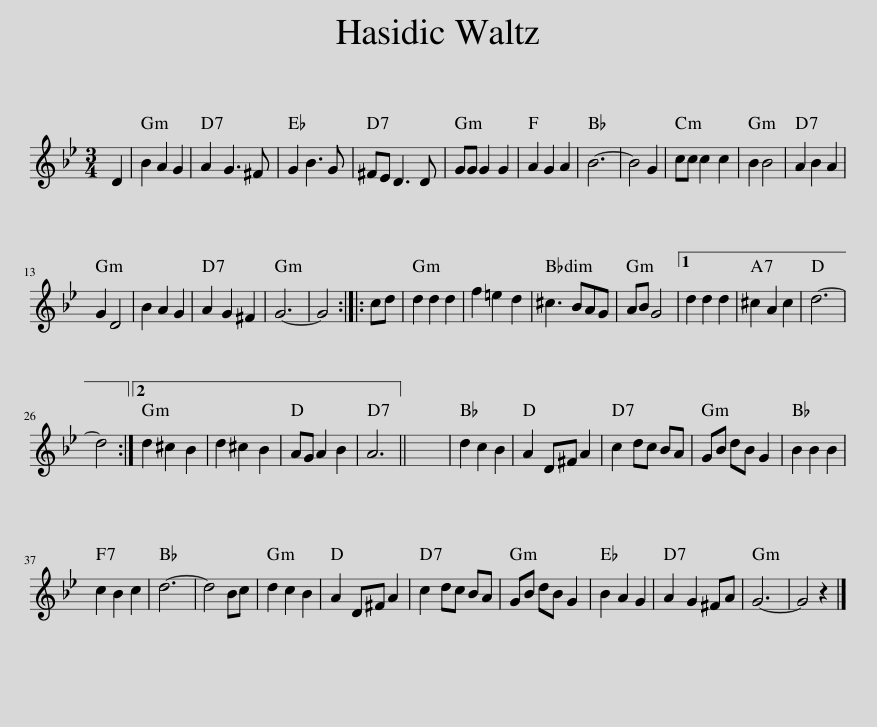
X:1
L:1/8
M:3/4
I:linebreak $
K:Gmin
V:1 treble
V:1
 D2 | B2 A2 G2 | A2 G3 ^F | G2 B3 G | ^FE D3 D | %5
 GG G2 G2 | A2 G2 A2 | B6- | B4 G2 | cc c2 c2 | %10
 B2 B4 | A2 B2 A2 |$ G2 D4 | B2 A2 G2 | A2 G2 ^F2 | %15
 G6- | G4 :: cd | d2 d2 d2 | f2 =e2 d2 | %20
 ^c3 BAG | AB G4 |1 d2 d2 d2 | ^c2 A2 c2 | d6- |$ %25
 d4 :|2 d2 ^c2 B2 | d2 ^c2 B2 | AG A2 B2 | A6 || %30
 x6 | d2 c2 B2 | A2 D^F A2 | c2 dc BA | GB dB G2 | %35
 B2 B2 B2 |$ c2 B2 c2 | d6- | d4 Bc | d2 c2 B2 | %40
 A2 D^F A2 | c2 dc BA | GB dB G2 | B2 A2 G2 | A2 G2 ^FA | %45
 G6- | G4 z2 |] %47
